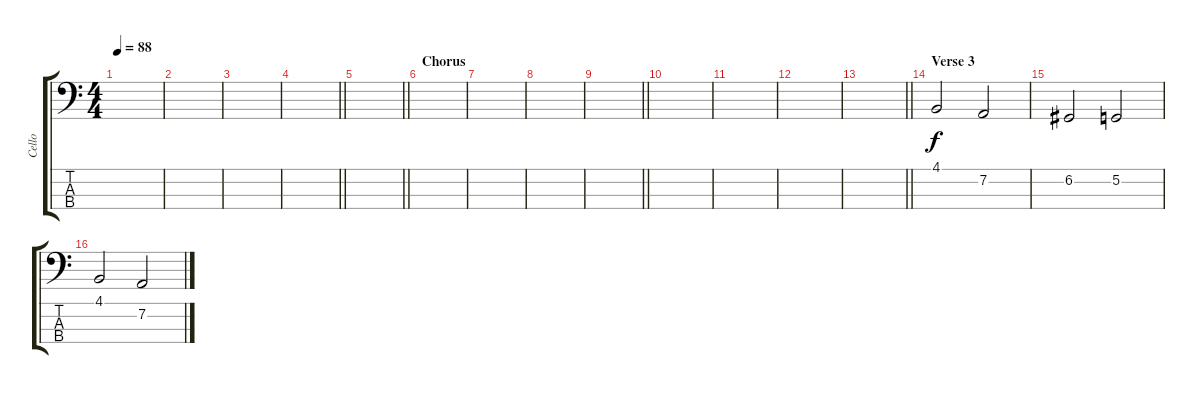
\track ("Cello" "Cello") {instrument cello}
\staff {score tabs}
\tuning (G2 D2 A1 E1) {hide}
\ts (4 4)
\tempo 88
\clef f4
\ks c
|
|
|
\barLineRight lightlight
|
\barLineRight lightlight
|
\section ("" "Chorus")
|
|
|
\barLineRight lightlight
|
|
|
|
\barLineRight lightlight
|
\section ("" "Verse 3")
4.1.2 7.2.2 |
6.2.2 5.2.2 |
4.1.2 7.2.2
